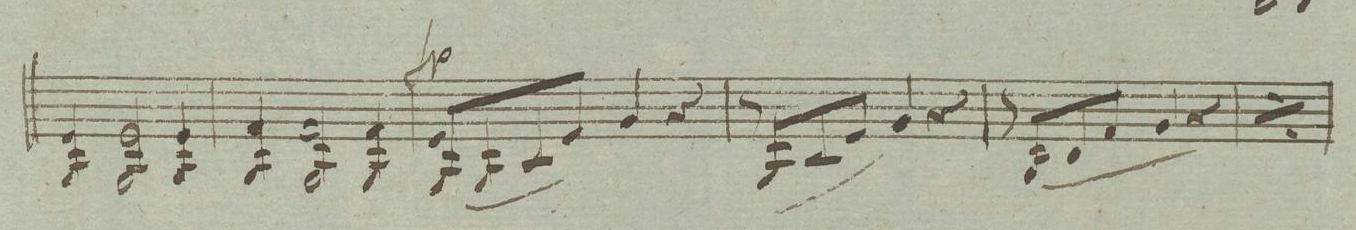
**kern	**dynam
*I"Violino. 2do	*
*clefG2	*
*k[nenbna]	*
*met(c|)	*
*M2/2	*
4G/ 4e/	.
2G/ 2e/	.
4G/ 4e/	.
=217	=217
4G/ 4f/	.
2G/ 2f/	.
4G/ 4f/	.
=218	=218
8G/L 8e/	fp
(8G/	.
8c/	.
8e/J)	.
4g/	.
4r	.
=219	=219
8r	.
(8G/L	.
8c/	.
8e/J	.
4g/)	.
4r	.
=220	=220
8r	.
(8G/L	.
8d/	.
8f/J	.
4g/)	.
4r	.
=221	=221
*rep	*
8r	.
(8G/L	.
8d/	.
8f/J	.
4g/)	.
4r	.
*Xrep	*
=222	=222
*-	*-
